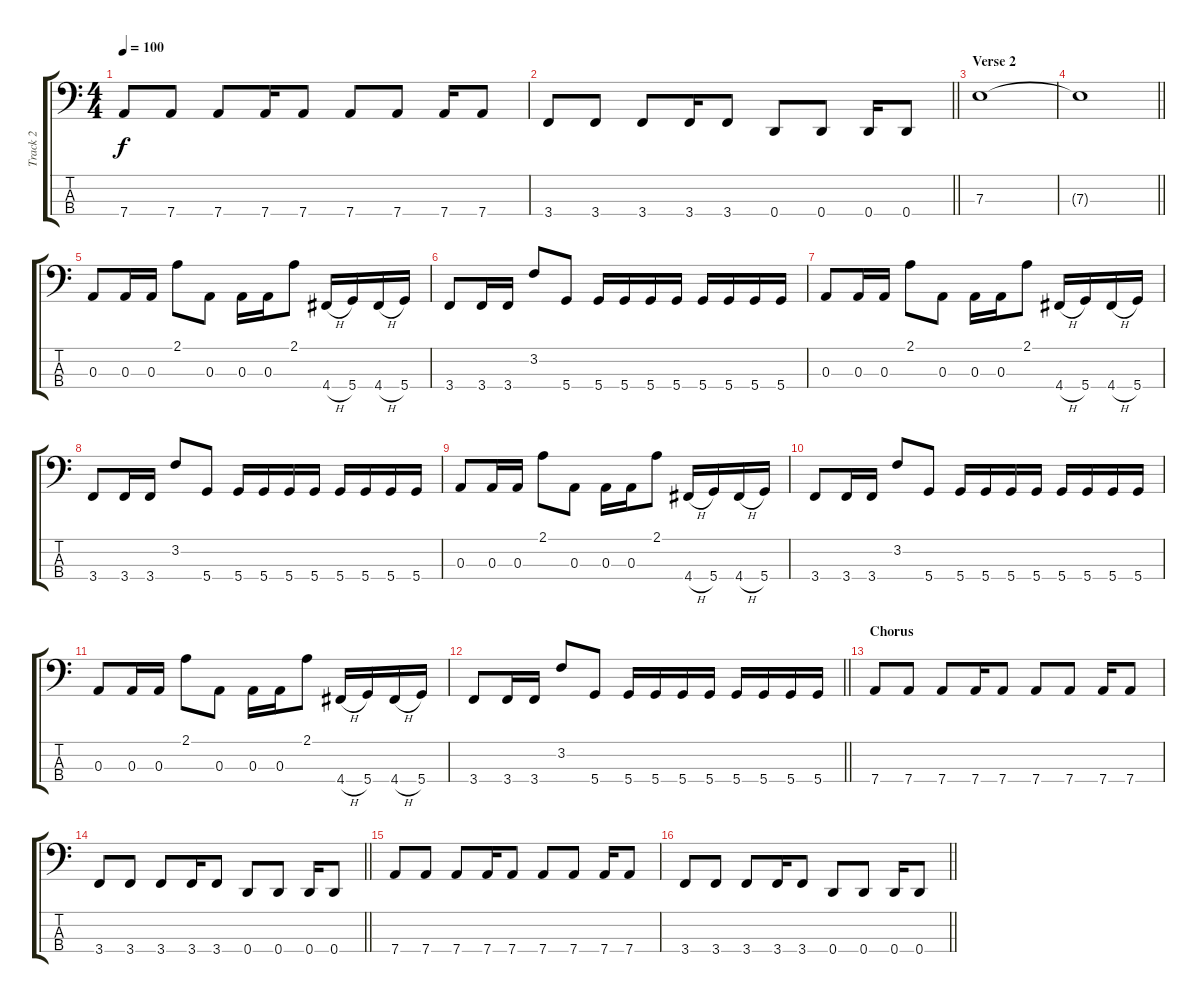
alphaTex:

\track ("Track 2" "Track 2") {instrument electricbassfinger}
\staff {score tabs}
\tuning (G2 D2 A1 D1) {hide}
\ts (4 4)
\tempo 100
\clef f4
\ks c
7.4.8{dy f} 7.4.8 7.4.8 7.4.16 7.4.8 7.4.8 7.4.8 7.4.16 7.4.8 |
\barLineRight lightlight
3.4.8 3.4.8 3.4.8 3.4.16 3.4.8 0.4.8 0.4.8 0.4.16 0.4.8 |
\section ("" "Verse 2")
7.3.1 |
\barLineRight lightlight
7.3{t}.1 |
0.3.8 0.3.16 0.3.16 2.1.8 0.3.8 0.3.16 0.3.16 2.1.8 4.4{h}.16 5.4.16 4.4{h}.16 5.4.16 |
3.4.8 3.4.16 3.4.16 3.2.8 5.4.8 5.4.16 5.4.16 5.4.16 5.4.16 5.4.16 5.4.16 5.4.16 5.4.16 |
0.3.8 0.3.16 0.3.16 2.1.8 0.3.8 0.3.16 0.3.16 2.1.8 4.4{h}.16 5.4.16 4.4{h}.16 5.4.16 |
3.4.8 3.4.16 3.4.16 3.2.8 5.4.8 5.4.16 5.4.16 5.4.16 5.4.16 5.4.16 5.4.16 5.4.16 5.4.16 |
0.3.8 0.3.16 0.3.16 2.1.8 0.3.8 0.3.16 0.3.16 2.1.8 4.4{h}.16 5.4.16 4.4{h}.16 5.4.16 |
3.4.8 3.4.16 3.4.16 3.2.8 5.4.8 5.4.16 5.4.16 5.4.16 5.4.16 5.4.16 5.4.16 5.4.16 5.4.16 |
0.3.8 0.3.16 0.3.16 2.1.8 0.3.8 0.3.16 0.3.16 2.1.8 4.4{h}.16 5.4.16 4.4{h}.16 5.4.16 |
\barLineRight lightlight
3.4.8 3.4.16 3.4.16 3.2.8 5.4.8 5.4.16 5.4.16 5.4.16 5.4.16 5.4.16 5.4.16 5.4.16 5.4.16 |
\section ("" "Chorus")
7.4.8 7.4.8 7.4.8 7.4.16 7.4.8 7.4.8 7.4.8 7.4.16 7.4.8 |
\barLineRight lightlight
3.4.8 3.4.8 3.4.8 3.4.16 3.4.8 0.4.8 0.4.8 0.4.16 0.4.8 |
7.4.8 7.4.8 7.4.8 7.4.16 7.4.8 7.4.8 7.4.8 7.4.16 7.4.8 |
\barLineRight lightlight
3.4.8 3.4.8 3.4.8 3.4.16 3.4.8 0.4.8 0.4.8 0.4.16 0.4.8
